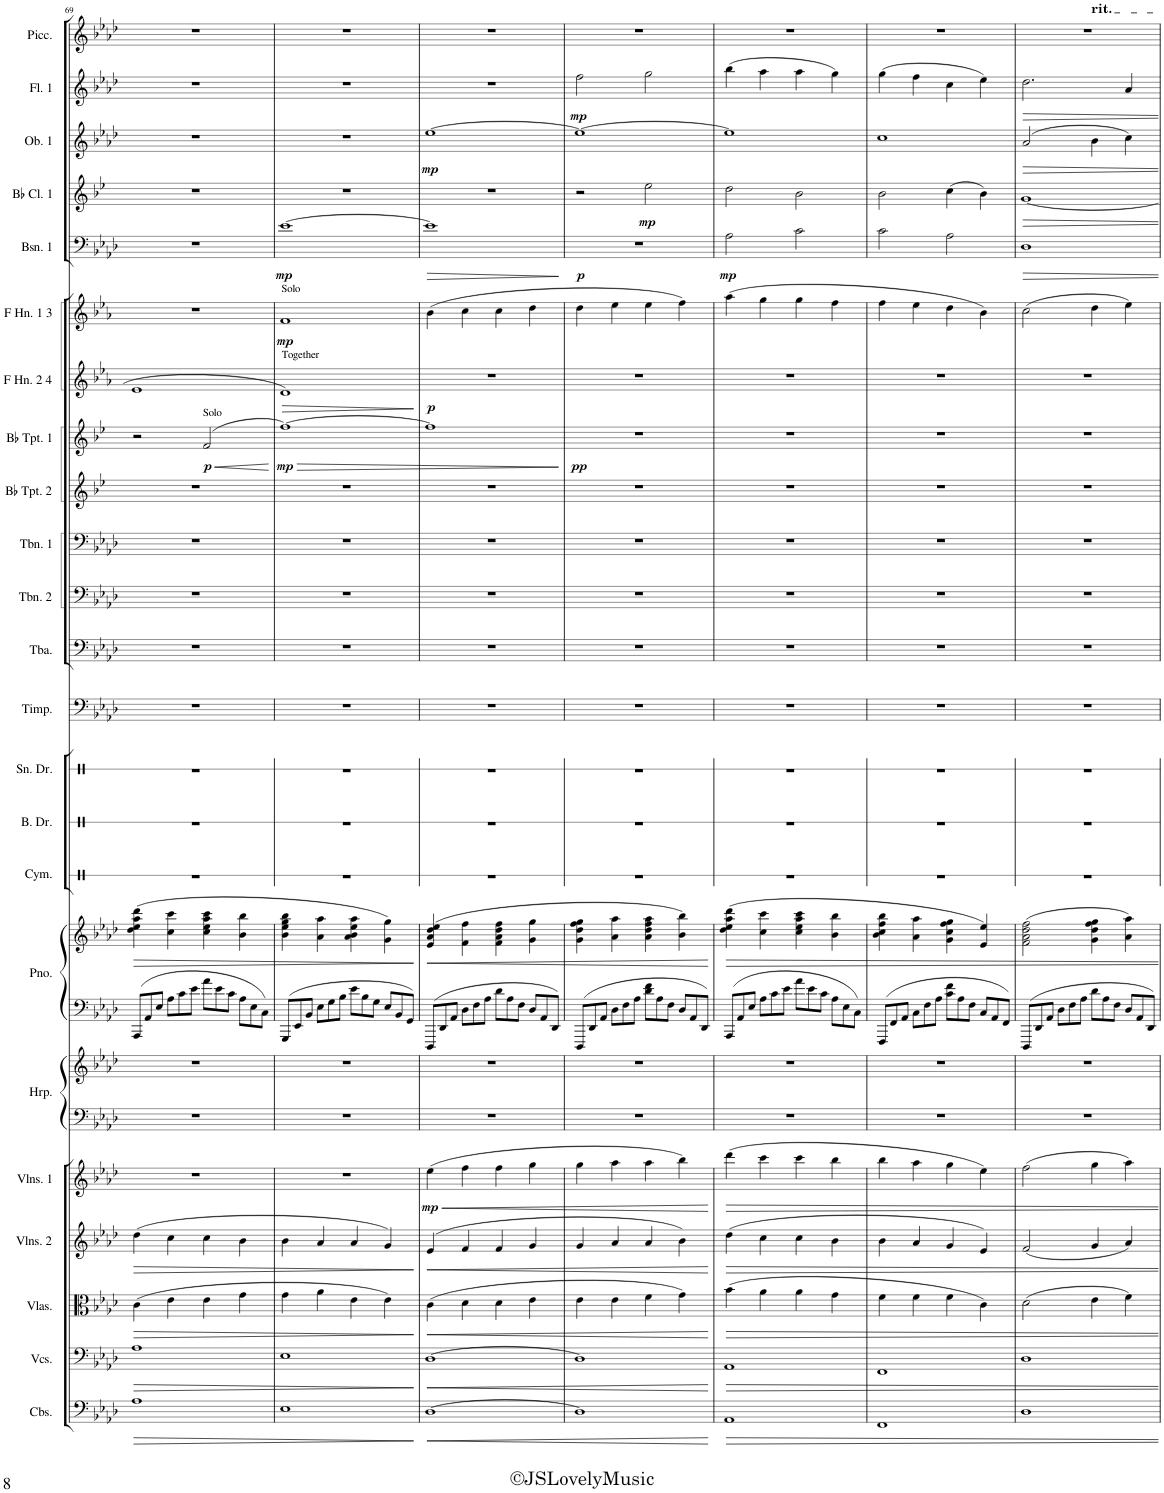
**kern	**dynam	**kern	**dynam	**kern	**dynam	**kern	**dynam	**kern	**dynam	**kern	**kern	**kern	**kern	**dynam	**kern	**kern	**kern	**kern	**kern	**kern	**kern	**kern	**kern	**dynam	**kern	**dynam	**kern	**dynam	**kern	**dynam	**kern	**dynam	**kern	**dynam	**kern	**dynam	**kern
*part23	*part23	*part22	*part22	*part21	*part21	*part20	*part20	*part19	*part19	*part18	*part18	*part17	*part17	*part17	*part16	*part15	*part14	*part13	*part12	*part11	*part10	*part9	*part8	*part8	*part7	*part7	*part6	*part6	*part5	*part5	*part4	*part4	*part3	*part3	*part2	*part2	*part1
*staff25	*staff25	*staff24	*staff24	*staff23	*staff23	*staff22	*staff22	*staff21	*staff21	*staff20	*staff19	*staff18	*staff17	*staff17/18	*staff16	*staff15	*staff14	*staff13	*staff12	*staff11	*staff10	*staff9	*staff8	*staff8	*staff7	*staff7	*staff6	*staff6	*staff5	*staff5	*staff4	*staff4	*staff3	*staff3	*staff2	*staff2	*staff1
*I"Contrabasses	*	*I"Violoncellos	*	*I"Violas	*	*I"Violins 2	*	*I"Violins 1	*	*I"Harp	*	*I"Piano	*	*	*I"Cymbal	*I"Bass Drum	*I"Snare Drum	*I"Timpani	*I"Tuba	*I"Trombone 2	*I"Trombone 1	*I"Bb Trumpet 2	*I"Bb Trumpet 1	*	*I"F Horn 2 &amp; 4	*	*I"F Horn 1 &amp; 3	*	*I"Bassoon 1	*	*I"Bb Clarinet 1	*	*I"Oboe 1	*	*I"Flute 1	*	*I"Piccolo
*I'Cbs.	*	*I'Vcs.	*	*I'Vlas.	*	*I'Vlns. 2	*	*I'Vlns. 1	*	*I'Hrp.	*	*I'Pno.	*	*	*I'Cym.	*I'B. Dr.	*I'Sn. Dr.	*I'Timp.	*I'Tba.	*I'Tbn. 2	*I'Tbn. 1	*I'Bb Tpt. 2	*I'Bb Tpt. 1	*	*I'F Hn. 2 4	*	*I'F Hn. 1 3	*	*I'Bsn. 1	*	*I'Bb Cl. 1	*	*I'Ob. 1	*	*I'Fl. 1	*	*I'Picc.
!!LO:PB:g=z
*clefF4	*	*clefF4	*	*clefC3	*	*clefG2	*	*clefG2	*	*clefF4	*clefG2	*clefF4	*clefG2	*	*clefX	*clefX	*clefX	*clefF4	*clefF4	*clefF4	*clefF4	*clefG2	*clefG2	*	*clefG2	*	*clefG2	*	*clefF4	*	*clefG2	*	*clefG2	*	*clefG2	*	*clefG2
*Trd7c12	*	*	*	*	*	*	*	*	*	*	*	*	*	*	*	*	*	*	*	*	*	*Trd1c2	*Trd1c2	*	*Trd4c7	*	*Trd4c7	*	*	*	*Trd1c2	*	*	*	*	*	*Trd-7c-12
*k[b-e-a-d-]	*	*k[b-e-a-d-]	*	*k[b-e-a-d-]	*	*k[b-e-a-d-]	*	*k[b-e-a-d-]	*	*k[b-e-a-d-]	*k[b-e-a-d-]	*k[b-e-a-d-]	*k[b-e-a-d-]	*	*k[]	*k[]	*k[]	*k[b-e-a-d-]	*k[b-e-a-d-]	*k[b-e-a-d-]	*k[b-e-a-d-]	*k[b-e-]	*k[b-e-]	*	*k[b-e-a-]	*	*k[b-e-a-]	*	*k[b-e-a-d-]	*	*k[b-e-]	*	*k[b-e-a-d-]	*	*k[b-e-a-d-]	*	*k[b-e-a-d-]
*M4/4	*	*M4/4	*	*M4/4	*	*M4/4	*	*M4/4	*	*M4/4	*M4/4	*M4/4	*M4/4	*	*M4/4	*M4/4	*M4/4	*M4/4	*M4/4	*M4/4	*M4/4	*M4/4	*M4/4	*	*M4/4	*	*M4/4	*	*M4/4	*	*M4/4	*	*M4/4	*	*M4/4	*	*M4/4
=69	=69	=69	=69	=69	=69	=69	=69	=69	=69	=69	=69	=69	=69	=69	=69	=69	=69	=69	=69	=69	=69	=69	=69	=69	=69	=69	=69	=69	=69	=69	=69	=69	=69	=69	=69	=69	=69
!	!LO:HP:b	!	!LO:HP:b	!	!LO:HP:b	!	!LO:HP:b	!	!	!	!	!	!	!	!	!	!	!	!	!	!	!	!	!	!	!	!	!	!	!	!	!	!	!	!	!	!
*	*	*	*	*	*	*	*	*	*	*	*	*Xbrackettup	*	*	*	*	*	*	*	*	*	*	*	*	*	*	*	*	*	*	*	*	*	*	*	*	*
!	!	!	!	!	!	!	!	!	!	!	!	!	!	!LO:HP:b	!	!	!	!	!	!	!	!	!	!	!	!	!	!	!	!	!	!	!	!	!	!	!
1A-	>	1A-	>	(4c\	>	(4dd-\	>	1r	.	1r	1r	12AAA-/L	(4dd-\ 4ee-\ 4aa-\ 4ddd-\	>	1r	1r	1r	1r	1r	1r	1r	1r	2r	.	1e-	.	1r	.	1r	.	1r	.	1r	.	1r	.	1r
.	.	.	.	.	.	.	.	.	.	.	.	12AA-/	.	.	.	.	.	.	.	.	.	.	.	.	.	.	.	.	.	.	.	.	.	.	.	.	.
.	.	.	.	.	.	.	.	.	.	.	.	12E-/J	.	.	.	.	.	.	.	.	.	.	.	.	.	.	.	.	.	.	.	.	.	.	.	.	.
.	.	.	.	4e-\	.	4cc\	.	.	.	.	.	12A-\L	4cc\ 4ccc\	.	.	.	.	.	.	.	.	.	.	.	.	.	.	.	.	.	.	.	.	.	.	.	.
.	.	.	.	.	.	.	.	.	.	.	.	12c\	.	.	.	.	.	.	.	.	.	.	.	.	.	.	.	.	.	.	.	.	.	.	.	.	.
.	.	.	.	.	.	.	.	.	.	.	.	12e-\J	.	.	.	.	.	.	.	.	.	.	.	.	.	.	.	.	.	.	.	.	.	.	.	.	.
!	!	!	!	!	!	!	!	!	!	!	!	!	!	!	!	!	!	!	!	!	!	!	!LO:TX:a:t=Solo	!	!	!	!	!	!	!	!	!	!	!	!	!	!
!	!	!	!	!	!	!	!	!	!	!	!	!	!	!	!	!	!	!	!	!	!	!	!	!LO:HP:b	!	!	!	!	!	!	!	!	!	!	!	!	!
!	!	!	!	!	!	!	!	!	!	!	!	!	!	!	!	!	!	!	!	!	!	!	!	!LO:DY:n=1:b	!	!	!	!	!	!	!	!	!	!	!	!	!
.	.	.	.	4e-\	.	4cc\	.	.	.	.	.	12a-\L	4cc\ 4ee-\ 4aa-\ 4ccc\	.	.	.	.	.	.	.	.	.	(>2f/	< p	.	.	.	.	.	.	.	.	.	.	.	.	.
.	.	.	.	.	.	.	.	.	.	.	.	12e-\	.	.	.	.	.	.	.	.	.	.	.	.	.	.	.	.	.	.	.	.	.	.	.	.	.
.	.	.	.	.	.	.	.	.	.	.	.	12c\J	.	.	.	.	.	.	.	.	.	.	.	.	.	.	.	.	.	.	.	.	.	.	.	.	.
.	.	.	.	4g\	.	4b-\	.	.	.	.	.	12A-\L	4b-\ 4bb-\	.	.	.	.	.	.	.	.	.	.	.	.	.	.	.	.	.	.	.	.	.	.	.	.
.	.	.	.	.	.	.	.	.	.	.	.	12E-\	.	.	.	.	.	.	.	.	.	.	.	.	.	.	.	.	.	.	.	.	.	.	.	.	.
.	.	.	.	.	.	.	.	.	.	.	.	12C\J	.	.	.	.	.	.	.	.	.	.	.	.	.	.	.	.	.	.	.	.	.	.	.	.	.
.	.	.	.	.	.	.	.	.	.	.	.	.	.	.	.	.	.	.	.	.	.	.	.	[	.	.	.	.	.	.	.	.	.	.	.	.	.
=70	=70	=70	=70	=70	=70	=70	=70	=70	=70	=70	=70	=70	=70	=70	=70	=70	=70	=70	=70	=70	=70	=70	=70	=70	=70	=70	=70	=70	=70	=70	=70	=70	=70	=70	=70	=70	=70
!	!	!	!	!	!	!	!	!	!	!	!	!	!	!	!	!	!	!	!	!	!	!	!	!	!	!	!LO:TX:a:t=Solo	!	!	!	!	!	!	!	!	!	!
!	!	!	!	!	!	!	!	!	!	!	!	!	!	!	!	!	!	!	!	!	!	!	!	!	!LO:TX:a:t=Together	!	!	!	!	!	!	!	!	!	!	!	!
!	!	!	!	!	!	!	!	!	!	!	!	!	!	!	!	!	!	!	!	!	!	!	!	!LO:HP:b	!	!LO:HP:b	!	!	!	!	!	!	!	!	!	!	!
!	!	!	!	!	!	!	!	!	!	!	!	!	!	!	!	!	!	!	!	!	!	!	!	!LO:DY:n=1:b	!	!	!	!LO:DY:b	!	!LO:DY:b	!	!	!	!	!	!	!
1E-	.	1E-	.	4g\	.	4b-\	.	1r	.	1r	1r	12GGG/L	4b-\ 4ee-\ 4gg\ 4bb-\	.	1r	1r	1r	1r	1r	1r	1r	1r	[1ff)	> mp	1d	>	1f	mp	[1e-	mp	1r	.	1r	.	1r	.	1r
.	.	.	.	.	.	.	.	.	.	.	.	12EE-/	.	.	.	.	.	.	.	.	.	.	.	.	.	.	.	.	.	.	.	.	.	.	.	.	.
.	.	.	.	.	.	.	.	.	.	.	.	12BB-/J	.	.	.	.	.	.	.	.	.	.	.	.	.	.	.	.	.	.	.	.	.	.	.	.	.
.	.	.	.	4a-\	.	4a-/	.	.	.	.	.	12E-\L	4a-\ 4aa-\	.	.	.	.	.	.	.	.	.	.	.	.	.	.	.	.	.	.	.	.	.	.	.	.
.	.	.	.	.	.	.	.	.	.	.	.	12G\	.	.	.	.	.	.	.	.	.	.	.	.	.	.	.	.	.	.	.	.	.	.	.	.	.
.	.	.	.	.	.	.	.	.	.	.	.	12B-\J	.	.	.	.	.	.	.	.	.	.	.	.	.	.	.	.	.	.	.	.	.	.	.	.	.
.	.	.	.	4e-\	.	4a-/	.	.	.	.	.	12e-\L	4a-\ 4b-\ 4ee-\ 4aa-\	.	.	.	.	.	.	.	.	.	.	.	.	.	.	.	.	.	.	.	.	.	.	.	.
.	.	.	.	.	.	.	.	.	.	.	.	12B-\	.	.	.	.	.	.	.	.	.	.	.	.	.	.	.	.	.	.	.	.	.	.	.	.	.
.	.	.	.	.	.	.	.	.	.	.	.	12G\J	.	.	.	.	.	.	.	.	.	.	.	.	.	.	.	.	.	.	.	.	.	.	.	.	.
.	.	.	.	4e-\)	.	4g/)	.	.	.	.	.	12E-/L	4g\ 4gg\)	.	.	.	.	.	.	.	.	.	.	.	.	.	.	.	.	.	.	.	.	.	.	.	.
.	.	.	.	.	.	.	.	.	.	.	.	12BB-/	.	.	.	.	.	.	.	.	.	.	.	.	.	.	.	.	.	.	.	.	.	.	.	.	.
.	.	.	.	.	.	.	.	.	.	.	.	12GG/J	.	.	.	.	.	.	.	.	.	.	.	.	.	.	.	.	.	.	.	.	.	.	.	.	.
.	]	.	]	.	]	.	]	.	.	.	.	.	.	]	.	.	.	.	.	.	.	.	.	.	.	]	.	.	.	.	.	.	.	.	.	.	.
=71	=71	=71	=71	=71	=71	=71	=71	=71	=71	=71	=71	=71	=71	=71	=71	=71	=71	=71	=71	=71	=71	=71	=71	=71	=71	=71	=71	=71	=71	=71	=71	=71	=71	=71	=71	=71	=71
!	!LO:HP:b	!	!LO:HP:b	!	!LO:HP:b	!	!LO:HP:b	!	!LO:HP:b	!	!	!	!	!LO:HP:b	!	!	!	!	!	!	!	!	!	!	!	!	!	!	!	!LO:HP:b	!	!	!	!	!	!	!
!	!	!	!	!	!	!	!	!	!LO:DY:n=1:b	!	!	!	!	!	!	!	!	!	!	!	!	!	!	!	!	!LO:DY:b	!	!	!	!	!	!	!	!LO:DY:b	!	!	!
[1D-	<	[1D-	<	(4c\	<	(4e-/	<	(4ee-\	< mp	1r	1r	12DDD-/L	(4e-/ 4a-/ 4dd-/ 4ee-/	<	1r	1r	1r	1r	1r	1r	1r	1r	1ff]	.	1r	p	(4b-\	.	1e-]	>	1r	.	[1ee-	mp	1r	.	1r
.	.	.	.	.	.	.	.	.	.	.	.	12DD-/	.	.	.	.	.	.	.	.	.	.	.	.	.	.	.	.	.	.	.	.	.	.	.	.	.
.	.	.	.	.	.	.	.	.	.	.	.	12AA-/J	.	.	.	.	.	.	.	.	.	.	.	.	.	.	.	.	.	.	.	.	.	.	.	.	.
.	.	.	.	4d-\	.	4f/	.	4ff\	.	.	.	12D-\L	4f\ 4ff\	.	.	.	.	.	.	.	.	.	.	.	.	.	4cc\	.	.	.	.	.	.	.	.	.	.
.	.	.	.	.	.	.	.	.	.	.	.	12F\	.	.	.	.	.	.	.	.	.	.	.	.	.	.	.	.	.	.	.	.	.	.	.	.	.
.	.	.	.	.	.	.	.	.	.	.	.	12A-\J	.	.	.	.	.	.	.	.	.	.	.	.	.	.	.	.	.	.	.	.	.	.	.	.	.
.	.	.	.	4d-\	.	4f/	.	4ff\	.	.	.	12d-\L	4f\ 4a-\ 4dd-\ 4ff\	.	.	.	.	.	.	.	.	.	.	.	.	.	4cc\	.	.	.	.	.	.	.	.	.	.
.	.	.	.	.	.	.	.	.	.	.	.	12A-\	.	.	.	.	.	.	.	.	.	.	.	.	.	.	.	.	.	.	.	.	.	.	.	.	.
.	.	.	.	.	.	.	.	.	.	.	.	12F\J	.	.	.	.	.	.	.	.	.	.	.	.	.	.	.	.	.	.	.	.	.	.	.	.	.
.	.	.	.	4e-\	.	4g/	.	4gg\	.	.	.	12D-/L	4g\ 4gg\	.	.	.	.	.	.	.	.	.	.	.	.	.	4dd\	.	.	.	.	.	.	.	.	.	.
.	.	.	.	.	.	.	.	.	.	.	.	12AA-/	.	.	.	.	.	.	.	.	.	.	.	.	.	.	.	.	.	.	.	.	.	.	.	.	.
.	.	.	.	.	.	.	.	.	.	.	.	12DD-/J	.	.	.	.	.	.	.	.	.	.	.	.	.	.	.	.	.	.	.	.	.	.	.	.	.
.	.	.	.	.	.	.	.	.	.	.	.	.	.	.	.	.	.	.	.	.	.	.	.	]	.	.	.	.	.	]	.	.	.	.	.	.	.
=72	=72	=72	=72	=72	=72	=72	=72	=72	=72	=72	=72	=72	=72	=72	=72	=72	=72	=72	=72	=72	=72	=72	=72	=72	=72	=72	=72	=72	=72	=72	=72	=72	=72	=72	=72	=72	=72
!	!	!	!	!	!	!	!	!	!	!	!	!	!	!	!	!	!	!	!	!	!	!	!	!LO:DY:b	!	!	!	!	!	!LO:DY:b	!	!	!	!	!	!LO:DY:b	!
1D-]	.	1D-]	.	4e-\	.	4g/	.	4gg\	.	1r	1r	12DDD-/L	4g\ 4dd-\ 4ff\ 4gg\	.	1r	1r	1r	1r	1r	1r	1r	1r	1r	pp	1r	.	4dd\	.	1r	p	2r	.	1ee-_	.	2ff\	mp	1r
.	.	.	.	.	.	.	.	.	.	.	.	12DD-/	.	.	.	.	.	.	.	.	.	.	.	.	.	.	.	.	.	.	.	.	.	.	.	.	.
.	.	.	.	.	.	.	.	.	.	.	.	12AA-/J	.	.	.	.	.	.	.	.	.	.	.	.	.	.	.	.	.	.	.	.	.	.	.	.	.
.	.	.	.	4e-\	.	4a-/	.	4aa-\	.	.	.	12D-\L	4a-\ 4aa-\	.	.	.	.	.	.	.	.	.	.	.	.	.	4ee-\	.	.	.	.	.	.	.	.	.	.
.	.	.	.	.	.	.	.	.	.	.	.	12F\	.	.	.	.	.	.	.	.	.	.	.	.	.	.	.	.	.	.	.	.	.	.	.	.	.
.	.	.	.	.	.	.	.	.	.	.	.	12A-\J	.	.	.	.	.	.	.	.	.	.	.	.	.	.	.	.	.	.	.	.	.	.	.	.	.
!	!	!	!	!	!	!	!	!	!	!	!	!	!	!	!	!	!	!	!	!	!	!	!	!	!	!	!	!	!	!	!	!LO:DY:b	!	!	!	!	!
.	.	.	.	4f\	.	4a-/	.	4aa-\	.	.	.	12d-\ 12f\L	4a-\ 4dd-\ 4ff\ 4aa-\	.	.	.	.	.	.	.	.	.	.	.	.	.	4ee-\	.	.	.	2ee-\	mp	.	.	2gg\	.	.
.	.	.	.	.	.	.	.	.	.	.	.	12A-\	.	.	.	.	.	.	.	.	.	.	.	.	.	.	.	.	.	.	.	.	.	.	.	.	.
.	.	.	.	.	.	.	.	.	.	.	.	12F\J	.	.	.	.	.	.	.	.	.	.	.	.	.	.	.	.	.	.	.	.	.	.	.	.	.
.	.	.	.	4g\)	.	4b-\)	.	4bb-\)	.	.	.	12D-/L	4b-\ 4bb-\)	.	.	.	.	.	.	.	.	.	.	.	.	.	4ff\)	.	.	.	.	.	.	.	.	.	.
.	.	.	.	.	.	.	.	.	.	.	.	12AA-/	.	.	.	.	.	.	.	.	.	.	.	.	.	.	.	.	.	.	.	.	.	.	.	.	.
.	.	.	.	.	.	.	.	.	.	.	.	12DD-/J	.	.	.	.	.	.	.	.	.	.	.	.	.	.	.	.	.	.	.	.	.	.	.	.	.
.	[	.	[	.	[	.	[	.	[	.	.	.	.	[	.	.	.	.	.	.	.	.	.	.	.	.	.	.	.	.	.	.	.	.	.	.	.
=73	=73	=73	=73	=73	=73	=73	=73	=73	=73	=73	=73	=73	=73	=73	=73	=73	=73	=73	=73	=73	=73	=73	=73	=73	=73	=73	=73	=73	=73	=73	=73	=73	=73	=73	=73	=73	=73
!	!	!	!	!	!	!	!	!	!	!	!	!	!	!	!	!	!	!	!	!	!	!	!	!	!	!	!	!	!	!LO:DY:b	!	!	!	!	!	!	!
1AA-	.	1AA-	.	(4b-\	.	(4dd-\	.	(4ddd-\	.	1r	1r	12AAA-/L	(4dd-\ 4ee-\ 4aa-\ 4ddd-\	.	1r	1r	1r	1r	1r	1r	1r	1r	1r	.	1r	.	(4aa-\	.	2A-\	mp	2dd\	.	1ee-]	.	(4bb-\	.	1r
.	.	.	.	.	.	.	.	.	.	.	.	12AA-/	.	.	.	.	.	.	.	.	.	.	.	.	.	.	.	.	.	.	.	.	.	.	.	.	.
.	.	.	.	.	.	.	.	.	.	.	.	12E-/J	.	.	.	.	.	.	.	.	.	.	.	.	.	.	.	.	.	.	.	.	.	.	.	.	.
.	.	.	.	4a-\	.	4cc\	.	4ccc\	.	.	.	12A-\L	4cc\ 4ccc\	.	.	.	.	.	.	.	.	.	.	.	.	.	4gg\	.	.	.	.	.	.	.	4aa-\	.	.
.	.	.	.	.	.	.	.	.	.	.	.	12c\	.	.	.	.	.	.	.	.	.	.	.	.	.	.	.	.	.	.	.	.	.	.	.	.	.
.	.	.	.	.	.	.	.	.	.	.	.	12e-\J	.	.	.	.	.	.	.	.	.	.	.	.	.	.	.	.	.	.	.	.	.	.	.	.	.
.	.	.	.	4a-\	.	4cc\	.	4ccc\	.	.	.	12a-\L	4cc\ 4ee-\ 4aa-\ 4ccc\	.	.	.	.	.	.	.	.	.	.	.	.	.	4gg\	.	2c\	.	2b-\	.	.	.	4aa-\	.	.
.	.	.	.	.	.	.	.	.	.	.	.	12e-\	.	.	.	.	.	.	.	.	.	.	.	.	.	.	.	.	.	.	.	.	.	.	.	.	.
.	.	.	.	.	.	.	.	.	.	.	.	12c\J	.	.	.	.	.	.	.	.	.	.	.	.	.	.	.	.	.	.	.	.	.	.	.	.	.
.	.	.	.	4g\	.	4b-\	.	4bb-\	.	.	.	12A-\L	4b-\ 4bb-\	.	.	.	.	.	.	.	.	.	.	.	.	.	4ff\	.	.	.	.	.	.	.	4gg\)	.	.
.	.	.	.	.	.	.	.	.	.	.	.	12E-\	.	.	.	.	.	.	.	.	.	.	.	.	.	.	.	.	.	.	.	.	.	.	.	.	.
.	.	.	.	.	.	.	.	.	.	.	.	12C\J	.	.	.	.	.	.	.	.	.	.	.	.	.	.	.	.	.	.	.	.	.	.	.	.	.
=74	=74	=74	=74	=74	=74	=74	=74	=74	=74	=74	=74	=74	=74	=74	=74	=74	=74	=74	=74	=74	=74	=74	=74	=74	=74	=74	=74	=74	=74	=74	=74	=74	=74	=74	=74	=74	=74
1FF	.	1FF	.	4f\	.	4b-\	.	4bb-\	.	1r	1r	12FFF/L	4b-\ 4cc\ 4ff\ 4bb-\	.	1r	1r	1r	1r	1r	1r	1r	1r	1r	.	1r	.	4ff\	.	2c\	.	2b-\	.	1cc	.	(4gg\	.	1r
.	.	.	.	.	.	.	.	.	.	.	.	12FF/	.	.	.	.	.	.	.	.	.	.	.	.	.	.	.	.	.	.	.	.	.	.	.	.	.
.	.	.	.	.	.	.	.	.	.	.	.	12AA-/J	.	.	.	.	.	.	.	.	.	.	.	.	.	.	.	.	.	.	.	.	.	.	.	.	.
.	.	.	.	4f\	.	4a-/	.	4aa-\	.	.	.	12C\L	4a-\ 4aa-\	.	.	.	.	.	.	.	.	.	.	.	.	.	4ee-\	.	.	.	.	.	.	.	4ff\	.	.
.	.	.	.	.	.	.	.	.	.	.	.	12F\	.	.	.	.	.	.	.	.	.	.	.	.	.	.	.	.	.	.	.	.	.	.	.	.	.
.	.	.	.	.	.	.	.	.	.	.	.	12A-\J	.	.	.	.	.	.	.	.	.	.	.	.	.	.	.	.	.	.	.	.	.	.	.	.	.
.	.	.	.	4f\	.	4g/	.	4gg\	.	.	.	12c\ 12f\L	4g\ 4cc\ 4ff\ 4gg\	.	.	.	.	.	.	.	.	.	.	.	.	.	4dd\	.	2A-\	.	(4cc\	.	.	.	4cc\	.	.
.	.	.	.	.	.	.	.	.	.	.	.	12A-\	.	.	.	.	.	.	.	.	.	.	.	.	.	.	.	.	.	.	.	.	.	.	.	.	.
.	.	.	.	.	.	.	.	.	.	.	.	12F\J	.	.	.	.	.	.	.	.	.	.	.	.	.	.	.	.	.	.	.	.	.	.	.	.	.
.	.	.	.	4c\)	.	4e-/)	.	4ee-\)	.	.	.	12C/L	4e-/ 4ee-/)	.	.	.	.	.	.	.	.	.	.	.	.	.	4b-\)	.	.	.	4b-\)	.	.	.	4ee-\)	.	.
.	.	.	.	.	.	.	.	.	.	.	.	12AA-/	.	.	.	.	.	.	.	.	.	.	.	.	.	.	.	.	.	.	.	.	.	.	.	.	.
.	.	.	.	.	.	.	.	.	.	.	.	12FF/J	.	.	.	.	.	.	.	.	.	.	.	.	.	.	.	.	.	.	.	.	.	.	.	.	.
=75	=75	=75	=75	=75	=75	=75	=75	=75	=75	=75	=75	=75	=75	=75	=75	=75	=75	=75	=75	=75	=75	=75	=75	=75	=75	=75	=75	=75	=75	=75	=75	=75	=75	=75	=75	=75	=75
*	*	*	*	*	*	*	*	*	*	*	*	*	*	*	*	*	*	*	*	*	*	*	*	*	*	*	*	*	*	*	*	*	*	*	*	*	*^
1D-	.	1D-	.	(2d-\	.	(2f/	.	(2ff\	.	1r	1r	12DDD-/L	(2f\ 2a-\ 2dd-\ 2ff\	.	1r	1r	1r	1r	1r	1r	1r	1r	1r	.	1r	.	(2cc\	.	1D-	.	[1g	.	(2a-/	.	2.dd-\	.	1r	2ryy
.	.	.	.	.	.	.	.	.	.	.	.	12DD-/	.	.	.	.	.	.	.	.	.	.	.	.	.	.	.	.	.	.	.	.	.	.	.	.	.	.
.	.	.	.	.	.	.	.	.	.	.	.	12AA-/J	.	.	.	.	.	.	.	.	.	.	.	.	.	.	.	.	.	.	.	.	.	.	.	.	.	.
.	.	.	.	.	.	.	.	.	.	.	.	12D-\L	.	.	.	.	.	.	.	.	.	.	.	.	.	.	.	.	.	.	.	.	.	.	.	.	.	.
.	.	.	.	.	.	.	.	.	.	.	.	12F\	.	.	.	.	.	.	.	.	.	.	.	.	.	.	.	.	.	.	.	.	.	.	.	.	.	.
.	.	.	.	.	.	.	.	.	.	.	.	12A-\J	.	.	.	.	.	.	.	.	.	.	.	.	.	.	.	.	.	.	.	.	.	.	.	.	.	.
!	!	!	!	!	!	!	!	!	!	!	!	!	!	!	!	!	!	!	!	!	!	!	!	!	!	!	!	!	!	!	!	!	!	!	!	!	!	!LO:TX:a:t=rit.
.	.	.	.	4e-\	.	4g/	.	4gg\	.	.	.	12d-\L	4g\ 4dd-\ 4ff\ 4gg\	.	.	.	.	.	.	.	.	.	.	.	.	.	4dd\	.	.	.	.	.	4b-\	.	.	.	.	2ryy
.	.	.	.	.	.	.	.	.	.	.	.	12A-\	.	.	.	.	.	.	.	.	.	.	.	.	.	.	.	.	.	.	.	.	.	.	.	.	.	.
.	.	.	.	.	.	.	.	.	.	.	.	12F\J	.	.	.	.	.	.	.	.	.	.	.	.	.	.	.	.	.	.	.	.	.	.	.	.	.	.
.	.	.	.	4f\)	.	4a-/)	.	4aa-\)	.	.	.	12D-/L	4a-\ 4aa-\)	.	.	.	.	.	.	.	.	.	.	.	.	.	4ee-\)	.	.	.	.	.	4cc\)	.	4a-/	.	.	.
.	.	.	.	.	.	.	.	.	.	.	.	12AA-/	.	.	.	.	.	.	.	.	.	.	.	.	.	.	.	.	.	.	.	.	.	.	.	.	.	.
.	.	.	.	.	.	.	.	.	.	.	.	12DD-/J	.	.	.	.	.	.	.	.	.	.	.	.	.	.	.	.	.	.	.	.	.	.	.	.	.	.
*	*	*	*	*	*	*	*	*	*	*	*	*	*	*	*	*	*	*	*	*	*	*	*	*	*	*	*	*	*	*	*	*	*	*	*	*	*v	*v
=	=	=	=	=	=	=	=	=	=	=	=	=	=	=	=	=	=	=	=	=	=	=	=	=	=	=	=	=	=	=	=	=	=	=	=	=	=
*-	*-	*-	*-	*-	*-	*-	*-	*-	*-	*-	*-	*-	*-	*-	*-	*-	*-	*-	*-	*-	*-	*-	*-	*-	*-	*-	*-	*-	*-	*-	*-	*-	*-	*-	*-	*-	*-
